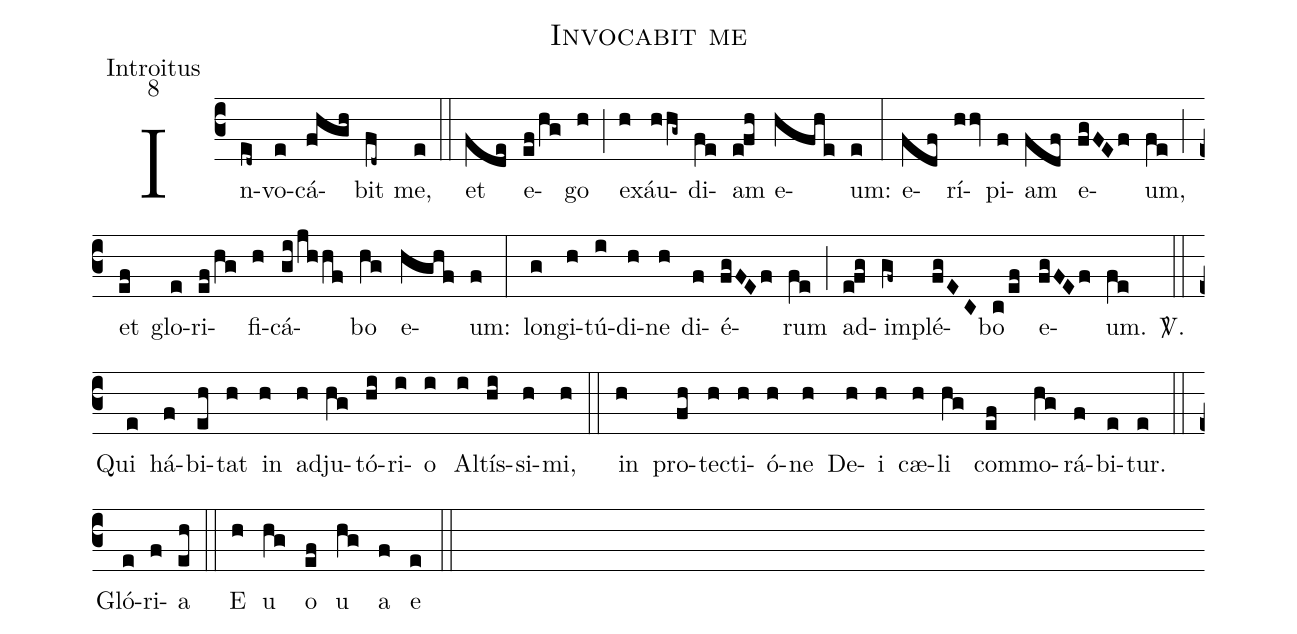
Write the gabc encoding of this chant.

name:Invocabit me;
office-part:Introitus;
mode:8;
%%
(c3) In(ed~)vo(e)cá(fhgh)bit(fd~) me,(e) (::) et(fde) e(ef/hg)go(h) (;) ex(h)áu(hhg~)di(fe)am(e!fh) e(hfhe)um:(e) (:) e(fdf)rí(hhv)pi(f)am(fdf) e(fgFEf)um,(fe) (;) et(ef) glo(e)ri(ef/hg)fi(h)cá(gi/jhhf)bo(hg) e(hghf)um:(f) (:) lon(g)gi(h)tú(i)di(h)ne(h) di(f)é(fgFEf)rum(fe) (;) ad(e!fg)im(gf~)plé(fgEC)bo(c/ef) e(fgFEf)um.(fe) <sp>V/</sp>.(::) Qui(e) há(f)bi(eh)tat(h) in(h) ad(h)ju(hg)tó(hi)ri(i)o(i) Al(i)tís(hi)si(h)mi,(h) (::) in(h) pro(fh)te(h)cti(h)ó(h)ne(h) De(h)i(h) cæ(h)li(hg) com(ef)mo(hg)rá(f)bi(e)tur.(e) (::) Gló(e)ri(f)a(eh) (::) E(h) u(hg) o(ef) u(hg) a(f) e(e) (::)
